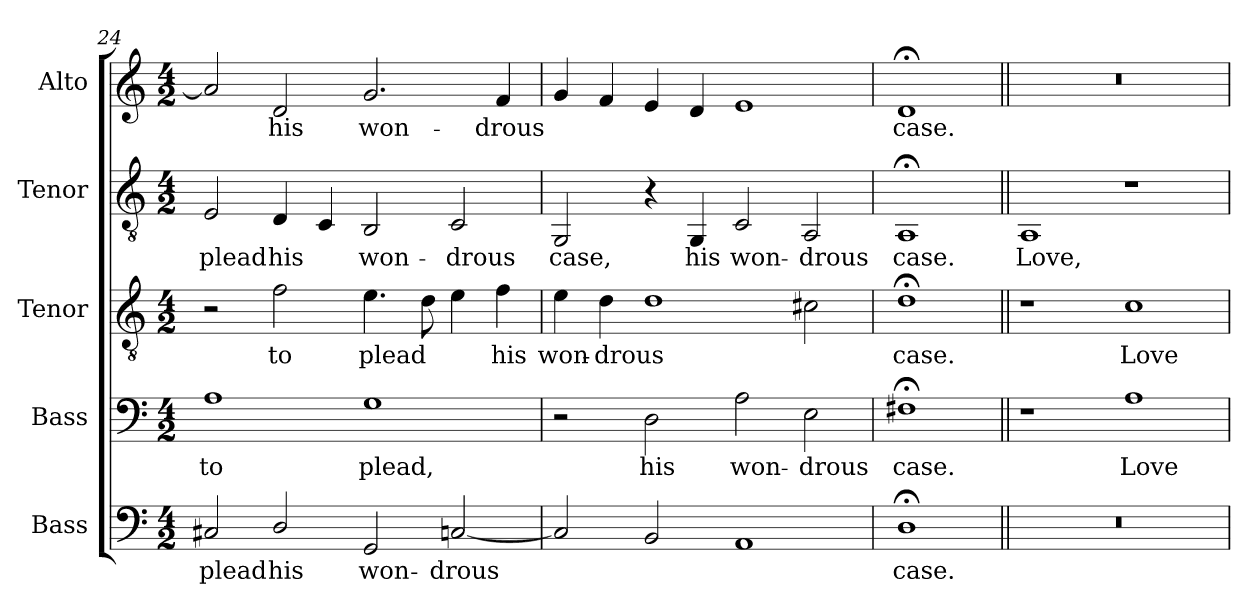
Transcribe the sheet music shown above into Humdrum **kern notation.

**kern	**text	**kern	**text	**kern	**text	**kern	**text	**kern	**text
*part5	*part5	*part4	*part4	*part3	*part3	*part2	*part2	*part1	*part1
*staff5	*staff5	*staff4	*staff4	*staff3	*staff3	*staff2	*staff2	*staff1	*staff1
*I"Bass	*	*I"Bass	*	*I"Tenor	*	*I"Tenor	*	*I"Alto	*
*I'B.	*	*	*	*I'T.	*	*	*	*	*
*clefF4	*	*clefF4	*	*clefGv2	*	*clefGv2	*	*clefG2	*
*	*	*	*	*ITrd7c12	*	*	*	*	*
*k[]	*	*k[]	*	*k[]	*	*k[]	*	*k[]	*
*C:	*	*C:	*	*C:	*	*C:	*	*C:	*
*M4/2	*	*M4/2	*	*M4/2	*	*M4/2	*	*M4/2	*
=24	=24	=24	=24	=24	=24	=24	=24	=24	=24
!	!LO:LY:b:color=#000000	!	!	!	!	!	!	!	!
!	!	!	!LO:LY:b:color=#000000	!	!	!	!	!	!
!	!	!	!	!	!	!	!LO:LY:b:color=#000000	!	!
2C#Xi/	plead	1Ai	to	2r	.	2Ei/	plead	2ai/]	.
!	!LO:LY:b:color=#000000	!	!	!	!	!	!	!	!
!	!	!	!	!	!LO:LY:b:color=#000000	!	!	!	!
!	!	!	!	!	!	!	!LO:LY:b:color=#000000	!	!
!	!	!	!	!	!	!	!	!	!LO:LY:b:color=#000000
2Di/	his	.	.	2Fi\	to	4Di/	his	2di/	his
.	.	.	.	.	.	4Ci/	.	.	.
!	!LO:LY:b:color=#000000	!	!	!	!	!	!	!	!
!	!	!	!LO:LY:b:color=#000000	!	!	!	!	!	!
!	!	!	!	!	!LO:LY:b:color=#000000	!	!	!	!
!	!	!	!	!	!	!	!LO:LY:b:color=#000000	!	!
!	!	!	!	!	!	!	!	!	!LO:LY:b:color=#000000
2GGi/	won-	1Gi	plead,	4.Ei\	plead	2BBi/	won-	2.gi/	won-
.	.	.	.	8Di\	.	.	.	.	.
!	!LO:LY:b:color=#000000	!	!	!	!	!	!	!	!
!	!	!	!	!	!	!	!LO:LY:b:color=#000000	!	!
[2Cni/	-drous	.	.	4Ei\	.	2Ci/	-drous	.	.
!	!	!	!	!	!LO:LY:b:color=#000000	!	!	!	!
!	!	!	!	!	!	!	!	!	!LO:LY:b:color=#000000
.	.	.	.	4Fi\	his	.	.	4fi/	-drous
=25	=25	=25	=25	=25	=25	=25	=25	=25	=25
!	!	!	!	!	!LO:LY:b:color=#000000	!	!	!	!
!	!	!	!	!	!	!	!LO:LY:b:color=#000000	!	!
2Ci/]	.	2r	.	4Ei\	won-	2GGi/	case,	4gi/	.
!	!	!	!	!	!LO:LY:b:color=#000000	!	!	!	!
.	.	.	.	4Di\	-drous	.	.	4fi/	.
!	!	!	!LO:LY:b:color=#000000	!	!	!	!	!	!
2BBi/	.	2Di\	his	1Di	.	4r	.	4ei/	.
!	!	!	!	!	!	!	!LO:LY:b:color=#000000	!	!
.	.	.	.	.	.	4GGi/	his	4di/	.
!	!	!	!LO:LY:b:color=#000000	!	!	!	!	!	!
!	!	!	!	!	!	!	!LO:LY:b:color=#000000	!	!
1AAi	.	2Ai\	won-	.	.	2Ci/	won-	1ei	.
!	!	!	!LO:LY:b:color=#000000	!	!	!	!	!	!
!	!	!	!	!	!	!	!LO:LY:b:color=#000000	!	!
.	.	2Ei\	-drous	2C#Xi\	.	2AAi/	-drous	.	.
=26	=26	=26	=26	=26	=26	=26	=26	=26	=26
!	!LO:LY:b:color=#000000	!	!	!	!	!	!	!	!
!	!	!	!LO:LY:b:color=#000000	!	!	!	!	!	!
!	!	!	!	!	!LO:LY:b:color=#000000	!	!	!	!
!	!	!	!	!	!	!	!LO:LY:b:color=#000000	!	!
!	!	!	!	!	!	!	!	!	!LO:LY:b:color=#000000
1D;i	case.	1F#X;i	case.	1D;i	case.	1AA;i	case.	1d;i	case.
!!LO:PB:g=z
=27||	=27||	=27||	=27||	=27||	=27||	=27||	=27||	=27||	=27||
!LO:N:vis=1	!	!	!	!	!	!	!	!	!
!	!	!	!	!	!	!	!LO:LY:b:color=#000000	!LO:N:vis=1	!
0r	.	1r	.	1r	.	1AAi	Love,	0r	.
!	!	!	!LO:LY:b:color=#000000	!	!	!	!	!	!
!	!	!	!	!	!LO:LY:b:color=#000000	!	!	!	!
.	.	1Ai	Love	1Ci	Love	1r	.	.	.
=	=	=	=	=	=	=	=	=	=
*-	*-	*-	*-	*-	*-	*-	*-	*-	*-
